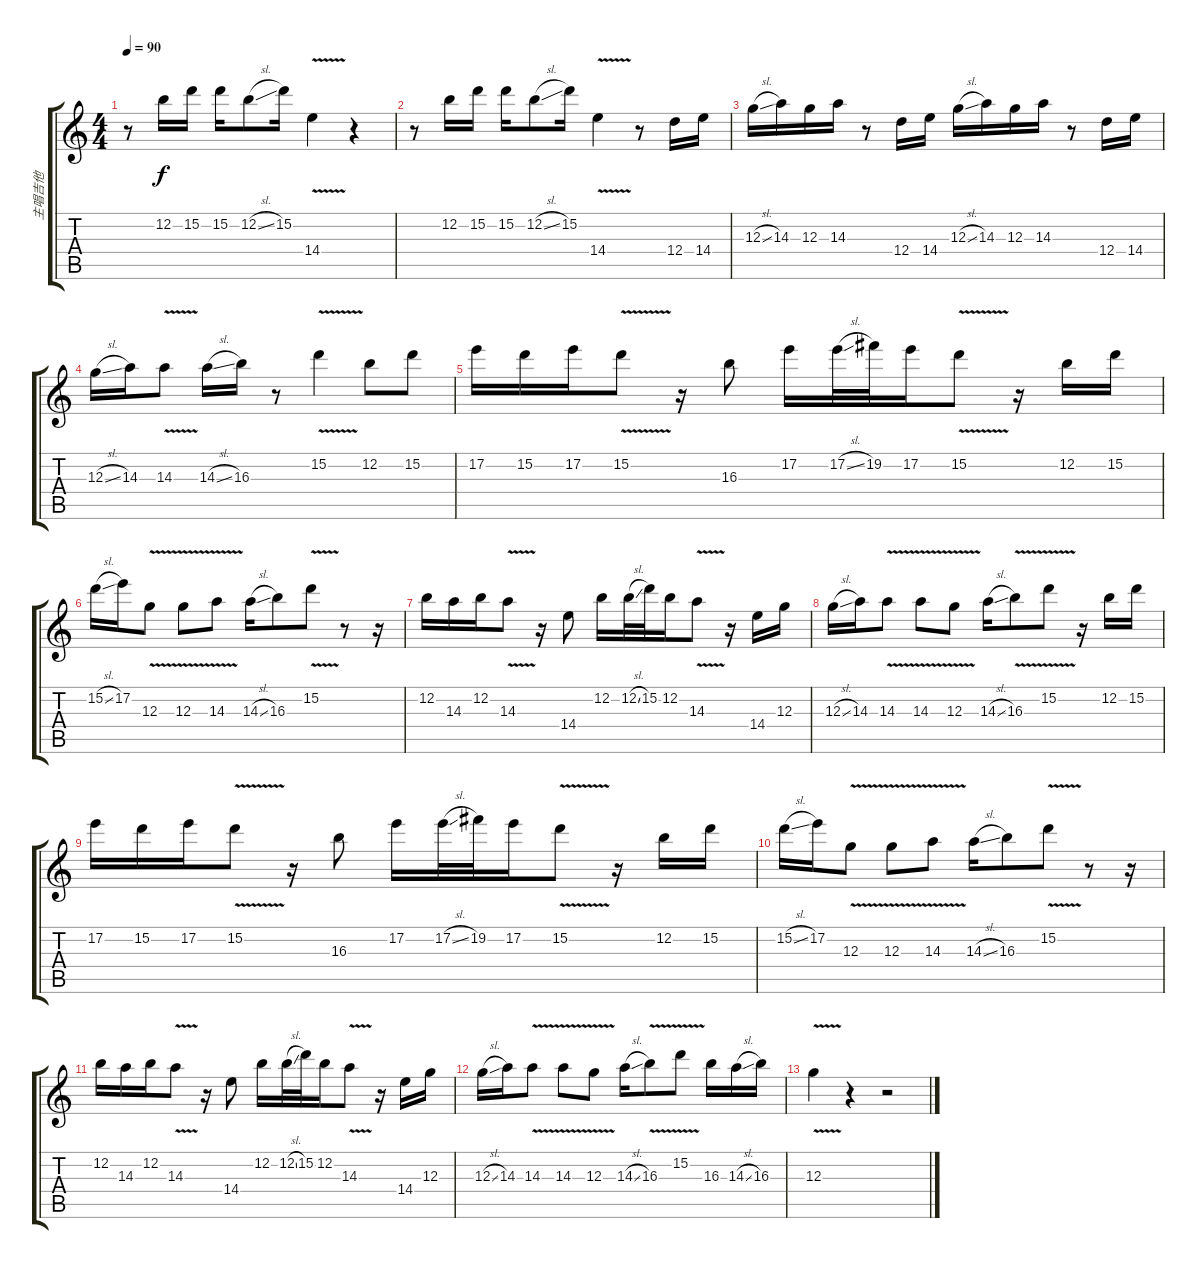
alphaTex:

\track ("主唱吉他" "主唱吉他") {instrument acousticguitarsteel}
\staff {score tabs}
\tuning (E4 B3 G3 D3 A2 E2) {hide}
\ts (4 4)
\tempo 90
\clef g2
\ks c
r.8{dy f} 12.2.16 15.2.16 15.2.16 12.2{sl}.8 15.2.16 14.4{v}.4 r.4 |
r.8 12.2.16 15.2.16 15.2.16 12.2{sl}.8 15.2.16 14.4{v}.4 r.8 12.4.16 14.4.16 |
12.3{sl}.16 14.3.16 12.3.16 14.3.16 r.8 12.4.16 14.4.16 12.3{sl}.16 14.3.16 12.3.16 14.3.16 r.8 12.4.16 14.4.16 |
12.3{sl}.16 14.3.16 14.3{v}.8 14.3{sl}.16 16.3.16 r.8 15.2{v}.4 12.2.8 15.2.8 |
17.2.16 15.2.16 17.2.16 15.2{v}.8 r.16 16.3.8 17.2.16 17.2{sl}.32 19.2.32 17.2.16 15.2{v}.8 r.16 12.2.16 15.2.16 |
15.2{sl}.16 17.2.16 12.3{v}.8 12.3{v}.8 14.3{v}.8 14.3{sl}.16 16.3.8 15.2{v}.8 r.8 r.16 |
12.2.16 14.3.16 12.2.16 14.3{v}.8 r.16 14.4.8 12.2.16 12.2{sl}.32 15.2.32 12.2.16 14.3{v}.8 r.16 14.4.16 12.3.16 |
12.3{sl}.16 14.3.16 14.3{v}.8 14.3{v}.8 12.3{v}.8 14.3{sl}.16 16.3{v}.8 15.2{v}.8 r.16 12.2.16 15.2.16 |
17.2.16 15.2.16 17.2.16 15.2{v}.8 r.16 16.3.8 17.2.16 17.2{sl}.32 19.2.32 17.2.16 15.2{v}.8 r.16 12.2.16 15.2.16 |
15.2{sl}.16 17.2.16 12.3{v}.8 12.3{v}.8 14.3{v}.8 14.3{sl}.16{txt ""} 16.3.8 15.2{v}.8 r.8 r.16 |
12.2.16 14.3.16 12.2.16 14.3{v}.8 r.16 14.4.8 12.2.16 12.2{sl}.32 15.2.32 12.2.16 14.3{v}.8 r.16 14.4.16 12.3.16 |
12.3{sl}.16 14.3.16 14.3{v}.8 14.3{v}.8 12.3{v}.8 14.3{sl}.16 16.3{v}.8 15.2{v}.8 16.3.16 14.3{sl}.16 16.3.16 |
12.3{v}.4 r.4 r.2
